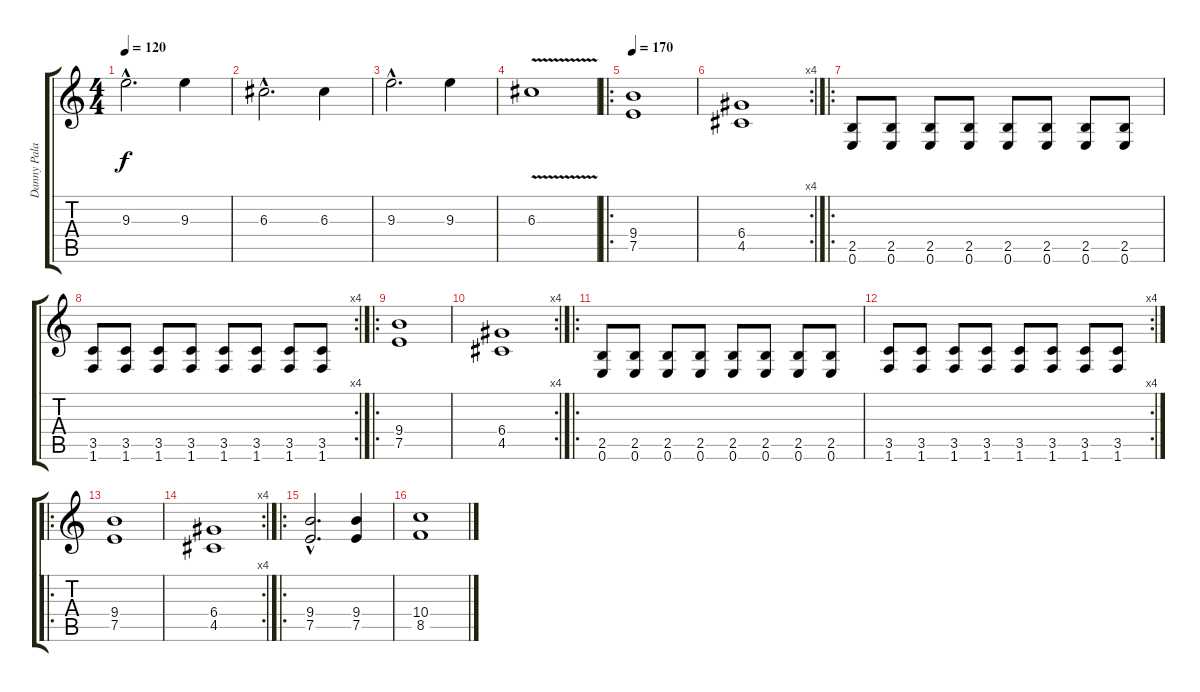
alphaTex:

\track ("Danny Palacio" "Danny Pala") {instrument overdrivenguitar}
\staff {score tabs}
\tuning (E4 B3 G3 D3 A2 E2) {hide}
\ts (4 4)
\tempo 120
\clef g2
\ks c
9.3{hac}.2{d dy f instrument overdrivenguitar} 9.3.4 |
6.3{hac}.2{d} 6.3.4 |
9.3{hac}.2{d} 9.3.4 |
6.3{v}.1 |
\ro
\tempo 170
(9.4 7.5).1 |
\rc 4
(6.4 4.5).1 |
\ro
(2.5 0.6).8 (2.5 0.6).8 (2.5 0.6).8 (2.5 0.6).8 (2.5 0.6).8 (2.5 0.6).8 (2.5 0.6).8 (2.5 0.6).8 |
\rc 4
(3.5 1.6).8 (3.5 1.6).8 (3.5 1.6).8 (3.5 1.6).8 (3.5 1.6).8 (3.5 1.6).8 (3.5 1.6).8 (3.5 1.6).8 |
\ro
(9.4 7.5).1 |
\rc 4
(6.4 4.5).1 |
\ro
(2.5 0.6).8 (2.5 0.6).8 (2.5 0.6).8 (2.5 0.6).8 (2.5 0.6).8 (2.5 0.6).8 (2.5 0.6).8 (2.5 0.6).8 |
\rc 4
(3.5 1.6).8 (3.5 1.6).8 (3.5 1.6).8 (3.5 1.6).8 (3.5 1.6).8 (3.5 1.6).8 (3.5 1.6).8 (3.5 1.6).8 |
\ro
(9.4 7.5).1 |
\rc 4
(6.4 4.5).1 |
\ro
(9.4{hac} 7.5{hac}).2{d} (9.4 7.5).4 |
(10.4 8.5).1
